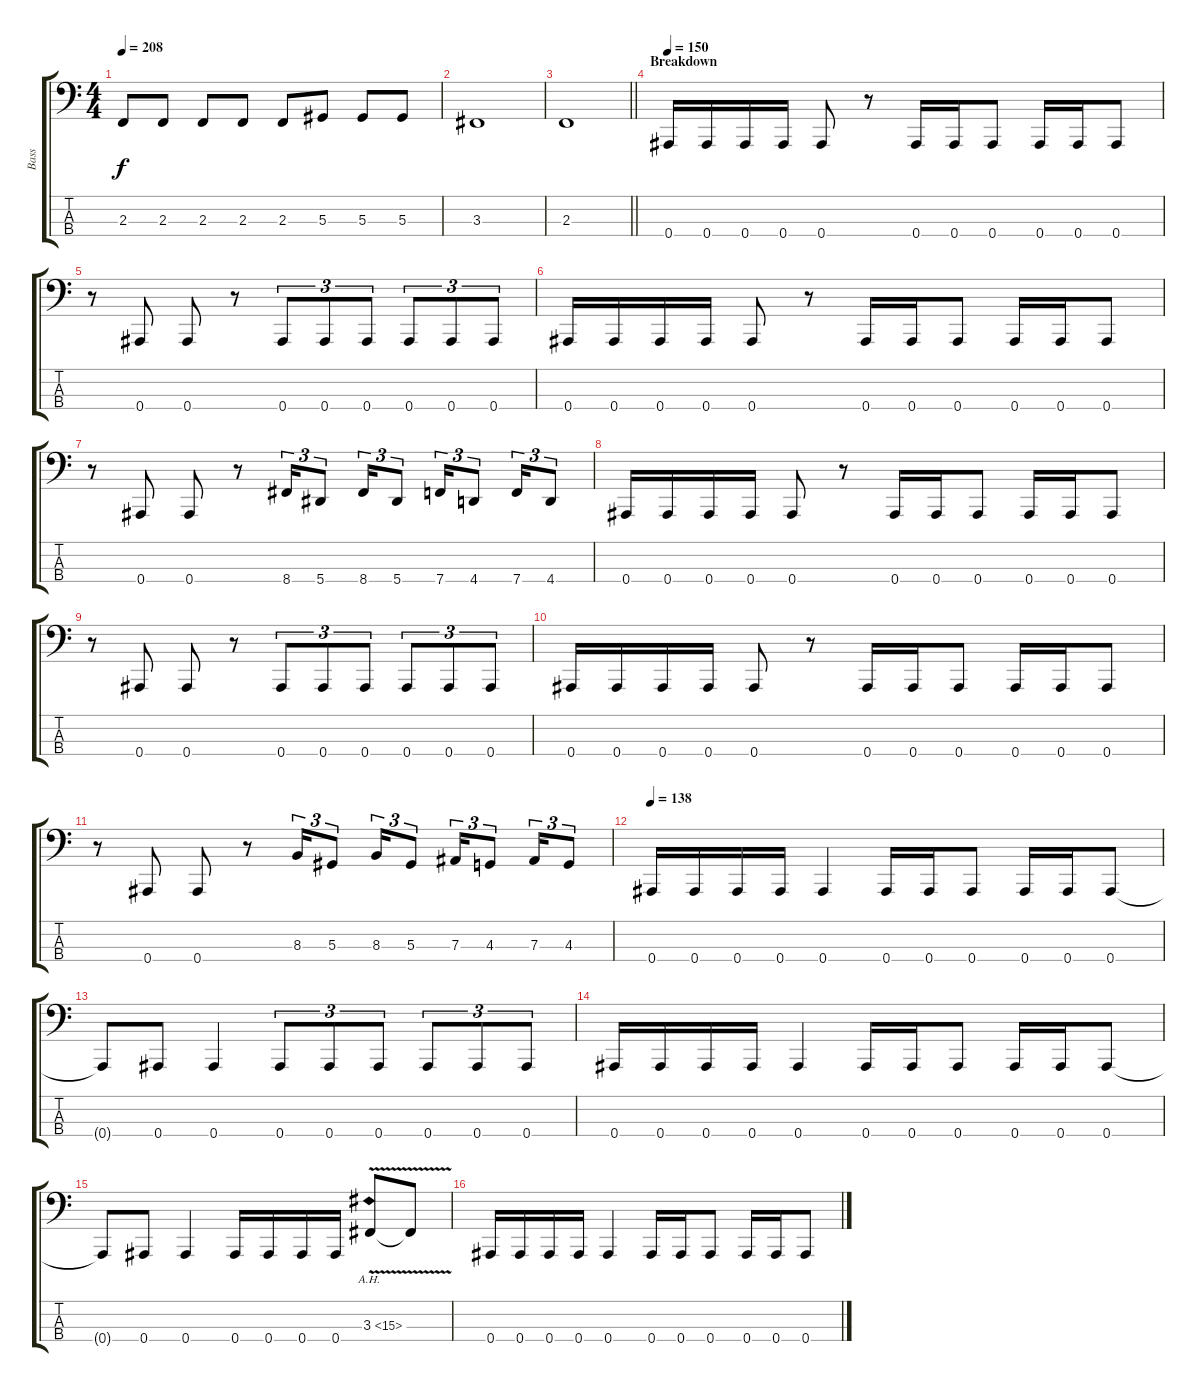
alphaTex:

\track ("Bass" "Bass") {instrument electricbassfinger}
\staff {score tabs}
\tuning (Db2 Ab1 Eb1 Bb0) {hide}
\ts (4 4)
\tempo 208
\clef f4
\ks c
2.3.8{dy f} 2.3.8 2.3.8 2.3.8 2.3.8 5.3.8 5.3.8 5.3.8 |
3.3.1 |
\barLineRight lightlight
2.3.1 |
\section ("" "Breakdown")
\tempo 150
0.4.16 0.4.16 0.4.16 0.4.16 0.4.8 r.8 0.4.16 0.4.16 0.4.8 0.4.16 0.4.16 0.4.8 |
r.8 0.4.8 0.4.8 r.8 0.4.8{tu (3 2)} 0.4.8{tu (3 2)} 0.4.8{tu (3 2)} 0.4.8{tu (3 2)} 0.4.8{tu (3 2)} 0.4.8{tu (3 2)} |
0.4.16 0.4.16 0.4.16 0.4.16 0.4.8 r.8 0.4.16 0.4.16 0.4.8 0.4.16 0.4.16 0.4.8 |
r.8 0.4.8 0.4.8 r.8 8.4.16{tu (3 2)} 5.4.8{tu (3 2)} 8.4.16{tu (3 2)} 5.4.8{tu (3 2)} 7.4.16{tu (3 2)} 4.4.8{tu (3 2)} 7.4.16{tu (3 2)} 4.4.8{tu (3 2)} |
0.4.16 0.4.16 0.4.16 0.4.16 0.4.8 r.8 0.4.16 0.4.16 0.4.8 0.4.16 0.4.16 0.4.8 |
r.8 0.4.8 0.4.8 r.8 0.4.8{tu (3 2)} 0.4.8{tu (3 2)} 0.4.8{tu (3 2)} 0.4.8{tu (3 2)} 0.4.8{tu (3 2)} 0.4.8{tu (3 2)} |
0.4.16 0.4.16 0.4.16 0.4.16 0.4.8 r.8 0.4.16 0.4.16 0.4.8 0.4.16 0.4.16 0.4.8 |
r.8 0.4.8 0.4.8 r.8 8.3.16{tu (3 2)} 5.3.8{tu (3 2)} 8.3.16{tu (3 2)} 5.3.8{tu (3 2)} 7.3.16{tu (3 2)} 4.3.8{tu (3 2)} 7.3.16{tu (3 2)} 4.3.8{tu (3 2)} |
\tempo 138
0.4.16 0.4.16 0.4.16 0.4.16 0.4.4 0.4.16 0.4.16 0.4.8 0.4.16 0.4.16 0.4.8 |
0.4{t}.8 0.4.8 0.4.4 0.4.8{tu (3 2)} 0.4.8{tu (3 2)} 0.4.8{tu (3 2)} 0.4.8{tu (3 2)} 0.4.8{tu (3 2)} 0.4.8{tu (3 2)} |
0.4.16 0.4.16 0.4.16 0.4.16 0.4.4 0.4.16 0.4.16 0.4.8 0.4.16 0.4.16 0.4.8 |
0.4{t}.8 0.4.8 0.4.4 0.4.16 0.4.16 0.4.16 0.4.16 3.3{ah 12 v}.8 3.3{t}.8 |
0.4.16 0.4.16 0.4.16 0.4.16 0.4.4 0.4.16 0.4.16 0.4.8 0.4.16 0.4.16 0.4.8
